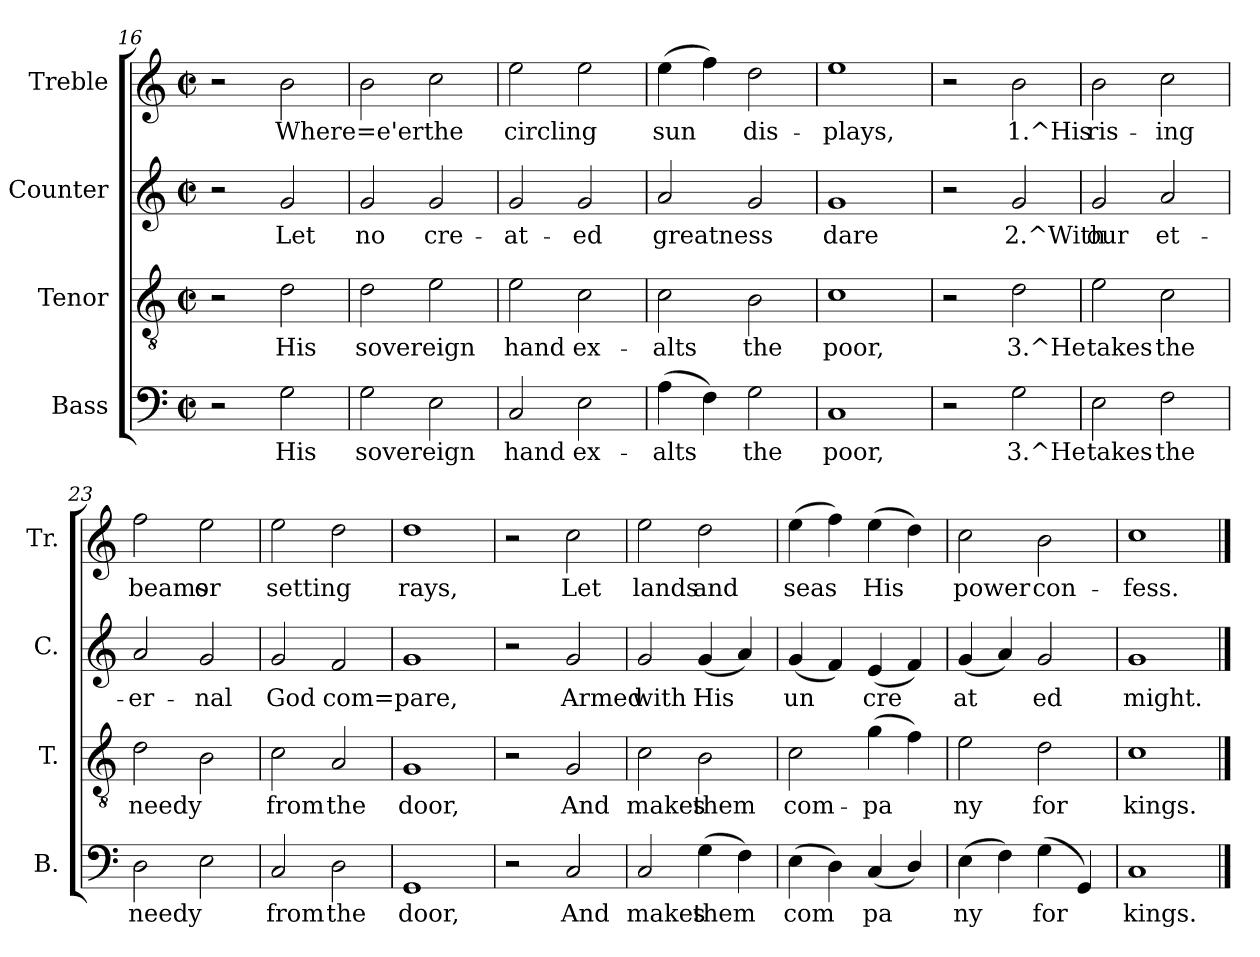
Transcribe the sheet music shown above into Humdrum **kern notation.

**kern	**text	**kern	**text	**kern	**text	**kern	**text
*part4	*part4	*part3	*part3	*part2	*part2	*part1	*part1
*staff4	*staff4	*staff3	*staff3	*staff2	*staff2	*staff1	*staff1
*I"Bass	*	*I"Tenor	*	*I"Counter	*	*I"Treble	*
*I'B.	*	*I'T.	*	*I'C.	*	*I'Tr.	*
*clefF4	*	*clefGv2	*	*clefG2	*	*clefG2	*
*k[]	*	*k[]	*	*k[]	*	*k[]	*
*C:	*	*C:	*	*C:	*	*C:	*
*M2/2	*	*M2/2	*	*M2/2	*	*M2/2	*
*met(c|)	*	*met(c|)	*	*met(c|)	*	*met(c|)	*
=16	=16	=16	=16	=16	=16	=16	=16
2r	.	2r	.	2r	.	2r	.
!	!LO:LY:b:rj	!	!LO:LY:b:rj	!	!LO:LY:b:rj	!	!LO:LY:b:rj
2G\	His	2d\	His	2g/	Let	2b\	Where=e'er
=17	=17	=17	=17	=17	=17	=17	=17
!	!LO:LY:b:rj	!	!LO:LY:b:rj	!	!LO:LY:b:rj	!	!LO:LY:b:rj
2G\	sovereign	2d\	sovereign	2g/	no	2b\	.
!	!LO:LY:b:rj	!	!LO:LY:b:rj	!	!LO:LY:b:rj	!	!LO:LY:b:rj
2E\	.	2e\	.	2g/	cre-	2cc\	the
=18	=18	=18	=18	=18	=18	=18	=18
!	!LO:LY:b:rj	!	!LO:LY:b:rj	!	!LO:LY:b:rj	!	!LO:LY:b:rj
2C/	hand	2e\	hand	2g/	-at-	2ee\	circling
!	!LO:LY:b:rj	!	!LO:LY:b:rj	!	!LO:LY:b:rj	!	!LO:LY:b:rj
2E\	ex-	2c\	ex-	2g/	-ed	2ee\	.
=19	=19	=19	=19	=19	=19	=19	=19
!	!LO:LY:b:rj	!	!LO:LY:b:rj	!	!LO:LY:b:rj	!	!LO:LY:b:rj
(>4A\	-alts	2c\	-alts	2a/	greatness	(>4ee\	sun
!	!LO:LY:b:rj	!	!	!	!	!	!LO:LY:b:rj
4F\)	.	.	.	.	.	4ff\)	.
!	!LO:LY:b:rj	!	!LO:LY:b:rj	!	!LO:LY:b:rj	!	!LO:LY:b:rj
2G\	the	2B\	the	2g/	.	2dd\	dis-
=20	=20	=20	=20	=20	=20	=20	=20
!	!LO:LY:b:rj	!	!LO:LY:b:rj	!	!LO:LY:b:rj	!	!LO:LY:b:rj
1C	poor,	1c	poor,	1g	dare	1ee	-plays,
!!LO:PB:g=z
=21	=21	=21	=21	=21	=21	=21	=21
2r	.	2r	.	2r	.	2r	.
!	!LO:LY:b:rj	!	!LO:LY:b:rj	!	!LO:LY:b:rj	!	!LO:LY:b:rj
2G\	3.^He	2d\	3.^He	2g/	2.^With	2b\	1.^His
=22	=22	=22	=22	=22	=22	=22	=22
!	!LO:LY:b:rj	!	!LO:LY:b:rj	!	!LO:LY:b:rj	!	!LO:LY:b:rj
2E\	takes	2e\	takes	2g/	our	2b\	ris-
!	!LO:LY:b:rj	!	!LO:LY:b:rj	!	!LO:LY:b:rj	!	!LO:LY:b:rj
2F\	the	2c\	the	2a/	et-	2cc\	-ing
=23	=23	=23	=23	=23	=23	=23	=23
!	!LO:LY:b:rj	!	!LO:LY:b:rj	!	!LO:LY:b:rj	!	!LO:LY:b:rj
2D\	needy	2d\	needy	2a/	-er-	2ff\	beams
!	!LO:LY:b:rj	!	!LO:LY:b:rj	!	!LO:LY:b:rj	!	!LO:LY:b:rj
2E\	.	2B\	.	2g/	-nal	2ee\	or
=24	=24	=24	=24	=24	=24	=24	=24
!	!LO:LY:b:rj	!	!LO:LY:b:rj	!	!LO:LY:b:rj	!	!LO:LY:b:rj
2C/	from	2c\	from	2g/	God	2ee\	setting
!	!LO:LY:b:rj	!	!LO:LY:b:rj	!	!LO:LY:b:rj	!	!LO:LY:b:rj
2D\	the	2A/	the	2f/	com=pare,	2dd\	.
=25	=25	=25	=25	=25	=25	=25	=25
!	!LO:LY:b:rj	!	!LO:LY:b:rj	!	!LO:LY:b:rj	!	!LO:LY:b:rj
1GG	door,	1G	door,	1g	.	1dd	rays,
=26	=26	=26	=26	=26	=26	=26	=26
2r	.	2r	.	2r	.	2r	.
!	!LO:LY:b:rj	!	!LO:LY:b:rj	!	!LO:LY:b:rj	!	!LO:LY:b:rj
2C/	And	2G/	And	2g/	Armed	2cc\	Let
=27	=27	=27	=27	=27	=27	=27	=27
!	!LO:LY:b:rj	!	!LO:LY:b:rj	!	!LO:LY:b:rj	!	!LO:LY:b:rj
2C/	makes	2c\	makes	2g/	with	2ee\	lands
!	!LO:LY:b:rj	!	!LO:LY:b:rj	!	!LO:LY:b:rj	!	!LO:LY:b:rj
(>4G\	them	2B\	them	(<4g/	His	2dd\	and
!	!LO:LY:b:rj	!	!	!	!LO:LY:b:rj	!	!
4F\)	.	.	.	4a/)	.	.	.
=28	=28	=28	=28	=28	=28	=28	=28
!	!LO:LY:b:rj	!	!LO:LY:b:rj	!	!LO:LY:b:rj	!	!LO:LY:b:rj
(>4E\	com-	2c\	com-	(<4g/	un-	(>4ee\	seas
!	!LO:LY:b:rj	!	!	!	!LO:LY:b:rj	!	!LO:LY:b:rj
4D\)	--	.	.	4f/)	--	4ff\)	.
!	!LO:LY:b:rj	!	!LO:LY:b:rj	!	!LO:LY:b:rj	!	!LO:LY:b:rj
(<4C/	-pa-	(>4g\	-pa-	(<4e/	-cre-	(>4ee\	His
!	!LO:LY:b:rj	!	!LO:LY:b:rj	!	!LO:LY:b:rj	!	!LO:LY:b:rj
4D/)	--	4f\)	--	4f/)	--	4dd\)	.
=29	=29	=29	=29	=29	=29	=29	=29
!	!LO:LY:b:rj	!	!LO:LY:b:rj	!	!LO:LY:b:rj	!	!LO:LY:b:rj
(>4E\	-ny	2e\	-ny	(<4g/	-at-	2cc\	power
!	!LO:LY:b:rj	!	!	!	!LO:LY:b:rj	!	!
4F\)	.	.	.	4a/)	--	.	.
!	!LO:LY:b:rj	!	!LO:LY:b:rj	!	!LO:LY:b:rj	!	!LO:LY:b:rj
(>4G\	for	2d\	for	2g/	-ed	2b\	con-
!	!LO:LY:b:rj	!	!	!	!	!	!
4GG/)	.	.	.	.	.	.	.
=30	=30	=30	=30	=30	=30	=30	=30
!	!LO:LY:b:rj	!	!LO:LY:b:rj	!	!LO:LY:b:rj	!	!LO:LY:b:rj
1C	kings.	1c	kings.	1g	might.	1cc	-fess.
==	==	==	==	==	==	==	==
*-	*-	*-	*-	*-	*-	*-	*-
